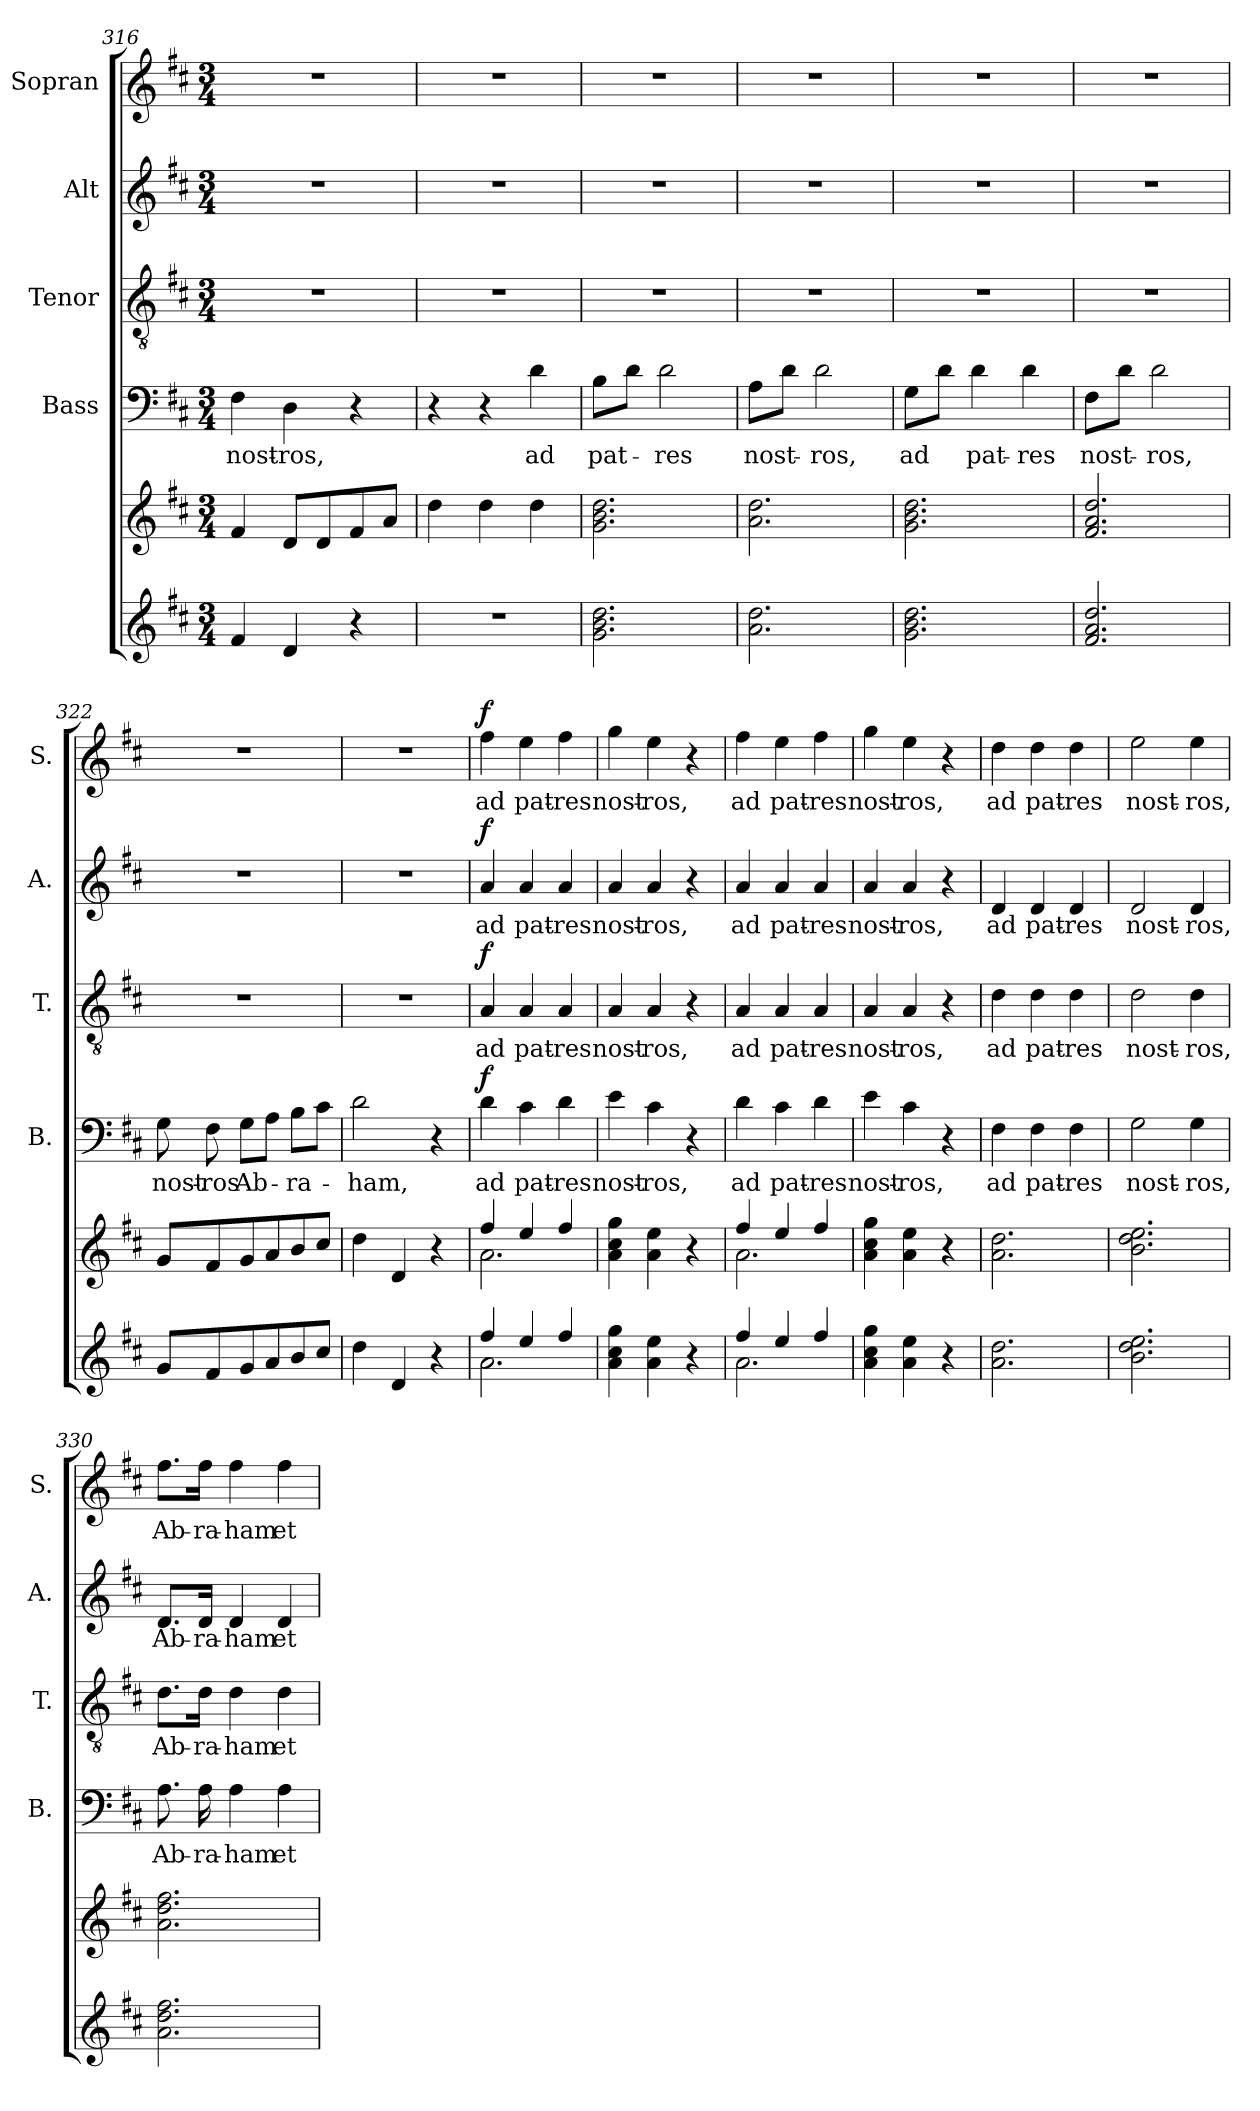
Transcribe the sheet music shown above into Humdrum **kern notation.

**kern	**kern	**kern	**text	**dynam	**kern	**text	**dynam	**kern	**text	**dynam	**kern	**text	**dynam
*part6	*part5	*part4	*part4	*part4	*part3	*part3	*part3	*part2	*part2	*part2	*part1	*part1	*part1
*staff6	*staff5	*staff4	*staff4	*staff4	*staff3	*staff3	*staff3	*staff2	*staff2	*staff2	*staff1	*staff1	*staff1
*	*	*I"Bass	*	*	*I"Tenor	*	*	*I"Alt	*	*	*I"Sopran	*	*
*	*	*I'B.	*	*	*I'T.	*	*	*I'A.	*	*	*I'S.	*	*
*clefG2	*clefG2	*clefF4	*	*	*clefGv2	*	*	*clefG2	*	*	*clefG2	*	*
*k[f#c#]	*k[f#c#]	*k[f#c#]	*	*	*k[f#c#]	*	*	*k[f#c#]	*	*	*k[f#c#]	*	*
*D:	*D:	*D:	*	*	*D:	*	*	*D:	*	*	*D:	*	*
*M3/4	*M3/4	*M3/4	*	*	*M3/4	*	*	*M3/4	*	*	*M3/4	*	*
=316	=316	=316	=316	=316	=316	=316	=316	=316	=316	=316	=316	=316	=316
!	!	!	!LO:LY:b	!	!	!	!	!	!	!	!	!	!
4f#/	4f#/	4F#\	nost-	.	2.r	.	.	2.r	.	.	2.r	.	.
!	!	!	!LO:LY:b	!	!	!	!	!	!	!	!	!	!
4d/	8d/L	4D\	-ros,	.	.	.	.	.	.	.	.	.	.
.	8d/	.	.	.	.	.	.	.	.	.	.	.	.
4r	8f#/	4r	.	.	.	.	.	.	.	.	.	.	.
.	8a/J	.	.	.	.	.	.	.	.	.	.	.	.
=317	=317	=317	=317	=317	=317	=317	=317	=317	=317	=317	=317	=317	=317
2.r	4dd\	4r	.	.	2.r	.	.	2.r	.	.	2.r	.	.
.	4dd\	4r	.	.	.	.	.	.	.	.	.	.	.
!	!	!	!LO:LY:b	!	!	!	!	!	!	!	!	!	!
.	4dd\	4d\	ad	.	.	.	.	.	.	.	.	.	.
=318	=318	=318	=318	=318	=318	=318	=318	=318	=318	=318	=318	=318	=318
!	!	!	!LO:LY:b	!	!	!	!	!	!	!	!	!	!
2.g\ 2.b\ 2.dd\	2.g\ 2.b\ 2.dd\	8B\L	pat-	.	2.r	.	.	2.r	.	.	2.r	.	.
.	.	8d\J	.	.	.	.	.	.	.	.	.	.	.
!	!	!	!LO:LY:b	!	!	!	!	!	!	!	!	!	!
.	.	2d\	-res	.	.	.	.	.	.	.	.	.	.
!!LO:LB:g=z
=319	=319	=319	=319	=319	=319	=319	=319	=319	=319	=319	=319	=319	=319
!	!	!	!LO:LY:b	!	!	!	!	!	!	!	!	!	!
2.a\ 2.dd\	2.a\ 2.dd\	8A\L	nost-	.	2.r	.	.	2.r	.	.	2.r	.	.
.	.	8d\J	.	.	.	.	.	.	.	.	.	.	.
!	!	!	!LO:LY:b	!	!	!	!	!	!	!	!	!	!
.	.	2d\	-ros,	.	.	.	.	.	.	.	.	.	.
=320	=320	=320	=320	=320	=320	=320	=320	=320	=320	=320	=320	=320	=320
!	!	!	!LO:LY:b	!	!	!	!	!	!	!	!	!	!
2.g\ 2.b\ 2.dd\	2.g\ 2.b\ 2.dd\	8G\L	ad	.	2.r	.	.	2.r	.	.	2.r	.	.
.	.	8d\J	.	.	.	.	.	.	.	.	.	.	.
!	!	!	!LO:LY:b	!	!	!	!	!	!	!	!	!	!
.	.	4d\	pat-	.	.	.	.	.	.	.	.	.	.
!	!	!	!LO:LY:b	!	!	!	!	!	!	!	!	!	!
.	.	4d\	-res	.	.	.	.	.	.	.	.	.	.
=321	=321	=321	=321	=321	=321	=321	=321	=321	=321	=321	=321	=321	=321
!	!	!	!LO:LY:b	!	!	!	!	!	!	!	!	!	!
2.f#/ 2.a/ 2.dd/	2.f#/ 2.a/ 2.dd/	8F#\L	nost-	.	2.r	.	.	2.r	.	.	2.r	.	.
.	.	8d\J	.	.	.	.	.	.	.	.	.	.	.
!	!	!	!LO:LY:b	!	!	!	!	!	!	!	!	!	!
.	.	2d\	-ros,	.	.	.	.	.	.	.	.	.	.
=322	=322	=322	=322	=322	=322	=322	=322	=322	=322	=322	=322	=322	=322
!	!	!	!LO:LY:b	!	!	!	!	!	!	!	!	!	!
8g/L	8g/L	8G\	nost-	.	2.r	.	.	2.r	.	.	2.r	.	.
!	!	!	!LO:LY:b	!	!	!	!	!	!	!	!	!	!
8f#/	8f#/	8F#\	-ros	.	.	.	.	.	.	.	.	.	.
!	!	!	!LO:LY:b	!	!	!	!	!	!	!	!	!	!
8g/	8g/	8G\L	Ab-	.	.	.	.	.	.	.	.	.	.
8a/	8a/	8A\J	.	.	.	.	.	.	.	.	.	.	.
!	!	!	!LO:LY:b	!	!	!	!	!	!	!	!	!	!
8b/	8b/	8B\L	-ra-	.	.	.	.	.	.	.	.	.	.
8cc#/J	8cc#/J	8c#\J	.	.	.	.	.	.	.	.	.	.	.
=323	=323	=323	=323	=323	=323	=323	=323	=323	=323	=323	=323	=323	=323
!	!	!	!LO:LY:b	!	!	!	!	!	!	!	!	!	!
4dd\	4dd\	2d\	-ham,	.	2.r	.	.	2.r	.	.	2.r	.	.
4d/	4d/	.	.	.	.	.	.	.	.	.	.	.	.
4r	4r	4r	.	.	.	.	.	.	.	.	.	.	.
=324	=324	=324	=324	=324	=324	=324	=324	=324	=324	=324	=324	=324	=324
*^	*^	*	*	*	*	*	*	*	*	*	*	*	*
!	!	!	!	!	!LO:LY:b	!LO:DY:a	!	!LO:LY:b	!LO:DY:a	!	!LO:LY:b	!LO:DY:a	!	!LO:LY:b	!LO:DY:a
4ff#/	2.a\	4ff#/	2.a\	4d\	ad	f	4A/	ad	f	4a/	ad	f	4ff#\	ad	f
!	!	!	!	!	!LO:LY:b	!	!	!LO:LY:b	!	!	!LO:LY:b	!	!	!LO:LY:b	!
4ee/	.	4ee/	.	4c#\	pat-	.	4A/	pat-	.	4a/	pat-	.	4ee\	pat-	.
!	!	!	!	!	!LO:LY:b	!	!	!LO:LY:b	!	!	!LO:LY:b	!	!	!LO:LY:b	!
4ff#/	.	4ff#/	.	4d\	-res	.	4A/	-res	.	4a/	-res	.	4ff#\	-res	.
*v	*v	*	*	*	*	*	*	*	*	*	*	*	*	*	*
*	*v	*v	*	*	*	*	*	*	*	*	*	*	*	*
!!LO:PB:g=z
=325	=325	=325	=325	=325	=325	=325	=325	=325	=325	=325	=325	=325	=325
!	!	!	!LO:LY:b	!	!	!LO:LY:b	!	!	!LO:LY:b	!	!	!LO:LY:b	!
4a\ 4cc#\ 4gg\	4a\ 4cc#\ 4gg\	4e\	nost-	.	4A/	nost-	.	4a/	nost-	.	4gg\	nost-	.
!	!	!	!LO:LY:b	!	!	!LO:LY:b	!	!	!LO:LY:b	!	!	!LO:LY:b	!
4a\ 4ee\	4a\ 4ee\	4c#\	-ros,	.	4A/	-ros,	.	4a/	-ros,	.	4ee\	-ros,	.
4r	4r	4r	.	.	4r	.	.	4r	.	.	4r	.	.
=326	=326	=326	=326	=326	=326	=326	=326	=326	=326	=326	=326	=326	=326
*^	*^	*	*	*	*	*	*	*	*	*	*	*	*
!	!	!	!	!	!LO:LY:b	!	!	!LO:LY:b	!	!	!LO:LY:b	!	!	!LO:LY:b	!
4ff#/	2.a\	4ff#/	2.a\	4d\	ad	.	4A/	ad	.	4a/	ad	.	4ff#\	ad	.
!	!	!	!	!	!LO:LY:b	!	!	!LO:LY:b	!	!	!LO:LY:b	!	!	!LO:LY:b	!
4ee/	.	4ee/	.	4c#\	pat-	.	4A/	pat-	.	4a/	pat-	.	4ee\	pat-	.
!	!	!	!	!	!LO:LY:b	!	!	!LO:LY:b	!	!	!LO:LY:b	!	!	!LO:LY:b	!
4ff#/	.	4ff#/	.	4d\	-res	.	4A/	-res	.	4a/	-res	.	4ff#\	-res	.
*v	*v	*	*	*	*	*	*	*	*	*	*	*	*	*	*
*	*v	*v	*	*	*	*	*	*	*	*	*	*	*	*
=327	=327	=327	=327	=327	=327	=327	=327	=327	=327	=327	=327	=327	=327
!	!	!	!LO:LY:b	!	!	!LO:LY:b	!	!	!LO:LY:b	!	!	!LO:LY:b	!
4a\ 4cc#\ 4gg\	4a\ 4cc#\ 4gg\	4e\	nost-	.	4A/	nost-	.	4a/	nost-	.	4gg\	nost-	.
!	!	!	!LO:LY:b	!	!	!LO:LY:b	!	!	!LO:LY:b	!	!	!LO:LY:b	!
4a\ 4ee\	4a\ 4ee\	4c#\	-ros,	.	4A/	-ros,	.	4a/	-ros,	.	4ee\	-ros,	.
4r	4r	4r	.	.	4r	.	.	4r	.	.	4r	.	.
=328	=328	=328	=328	=328	=328	=328	=328	=328	=328	=328	=328	=328	=328
!	!	!	!LO:LY:b	!	!	!LO:LY:b	!	!	!LO:LY:b	!	!	!LO:LY:b	!
2.a\ 2.dd\	2.a\ 2.dd\	4F#\	ad	.	4d\	ad	.	4d/	ad	.	4dd\	ad	.
!	!	!	!LO:LY:b	!	!	!LO:LY:b	!	!	!LO:LY:b	!	!	!LO:LY:b	!
.	.	4F#\	pat-	.	4d\	pat-	.	4d/	pat-	.	4dd\	pat-	.
!	!	!	!LO:LY:b	!	!	!LO:LY:b	!	!	!LO:LY:b	!	!	!LO:LY:b	!
.	.	4F#\	-res	.	4d\	-res	.	4d/	-res	.	4dd\	-res	.
=329	=329	=329	=329	=329	=329	=329	=329	=329	=329	=329	=329	=329	=329
!	!	!	!LO:LY:b	!	!	!LO:LY:b	!	!	!LO:LY:b	!	!	!LO:LY:b	!
2.b\ 2.dd\ 2.ee\	2.b\ 2.dd\ 2.ee\	2G\	nost-	.	2d\	nost-	.	2d/	nost-	.	2ee\	nost-	.
!	!	!	!LO:LY:b	!	!	!LO:LY:b	!	!	!LO:LY:b	!	!	!LO:LY:b	!
.	.	4G\	-ros,	.	4d\	-ros,	.	4d/	-ros,	.	4ee\	-ros,	.
=330	=330	=330	=330	=330	=330	=330	=330	=330	=330	=330	=330	=330	=330
!	!	!	!LO:LY:b	!	!	!LO:LY:b	!	!	!LO:LY:b	!	!	!LO:LY:b	!
2.a\ 2.dd\ 2.ff#\	2.a\ 2.dd\ 2.ff#\	8.A\	Ab-	.	8.d\L	Ab-	.	8.d/L	Ab-	.	8.ff#\L	Ab-	.
!	!	!	!LO:LY:b	!	!	!LO:LY:b	!	!	!LO:LY:b	!	!	!LO:LY:b	!
.	.	16A\	-ra-	.	16d\Jk	-ra-	.	16d/Jk	-ra-	.	16ff#\Jk	-ra-	.
!	!	!	!LO:LY:b	!	!	!LO:LY:b	!	!	!LO:LY:b	!	!	!LO:LY:b	!
.	.	4A\	-ham	.	4d\	-ham	.	4d/	-ham	.	4ff#\	-ham	.
!	!	!	!LO:LY:b	!	!	!LO:LY:b	!	!	!LO:LY:b	!	!	!LO:LY:b	!
.	.	4A\	et	.	4d\	et	.	4d/	et	.	4ff#\	et	.
=	=	=	=	=	=	=	=	=	=	=	=	=	=
*-	*-	*-	*-	*-	*-	*-	*-	*-	*-	*-	*-	*-	*-
